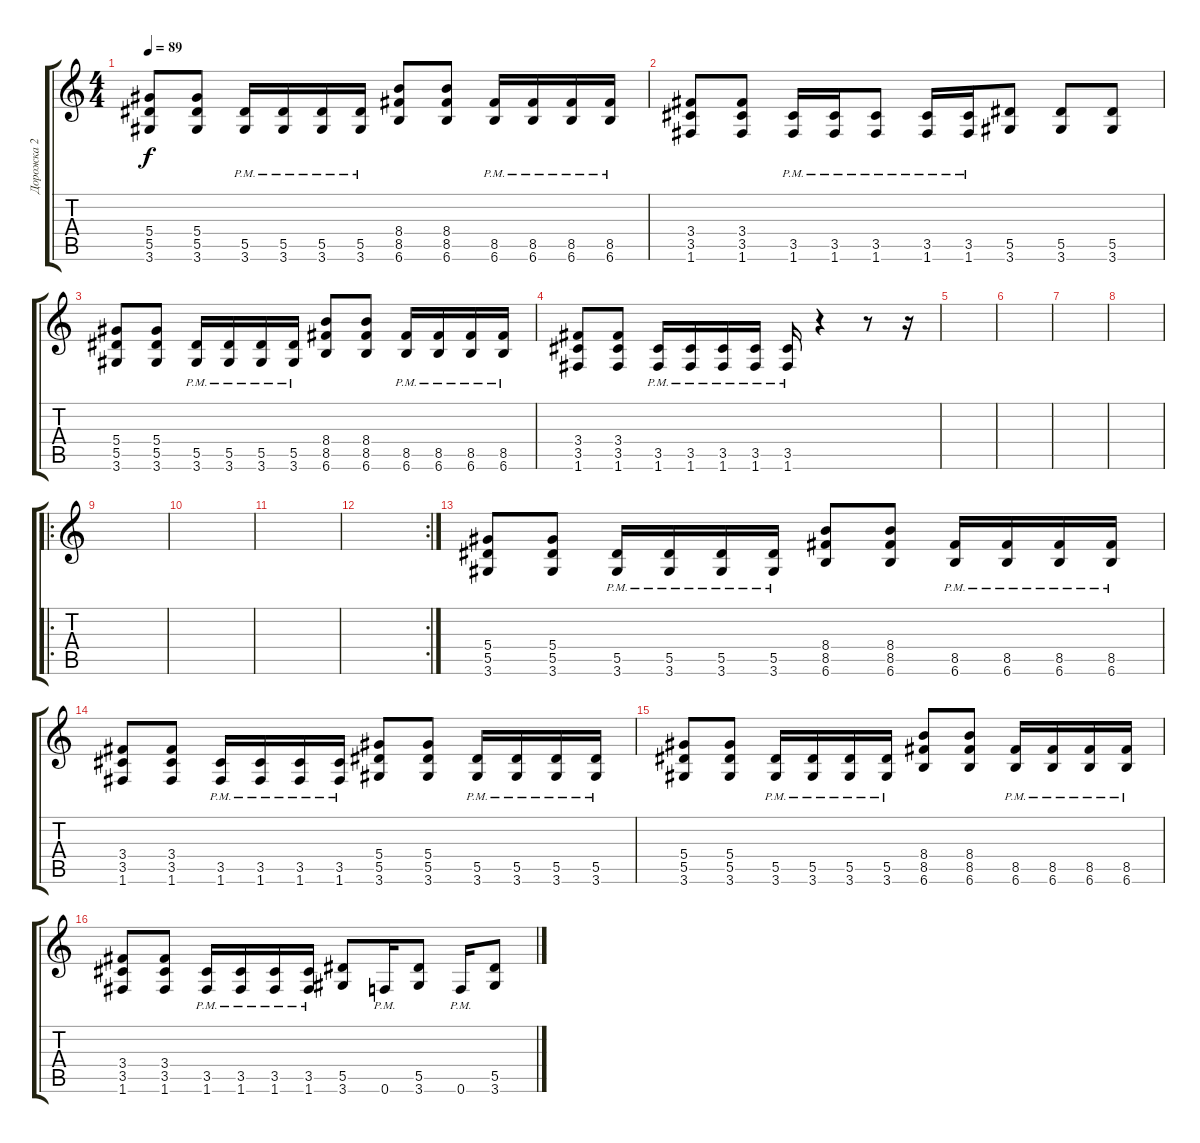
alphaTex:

\track ("Дорожка 2" "Дорожка 2") {instrument overdrivenguitar}
\staff {score tabs}
\tuning (F4 C4 Ab3 Eb3 Bb2 F2) {hide}
\ts (4 4)
\tempo 89
\clef g2
\ks c
(5.4 5.5 3.6).8{dy f} (5.4 5.5 3.6).8 (5.5{pm} 3.6{pm}).16 (5.5{pm} 3.6{pm}).16 (5.5{pm} 3.6{pm}).16 (5.5{pm} 3.6{pm}).16 (8.4 8.5 6.6).8 (8.4 8.5 6.6).8 (8.5{pm} 6.6{pm}).16 (8.5{pm} 6.6{pm}).16 (8.5{pm} 6.6{pm}).16 (8.5{pm} 6.6{pm}).16 |
(3.4 3.5 1.6).8 (3.4 3.5 1.6).8 (3.5{pm} 1.6{pm}).16 (3.5{pm} 1.6{pm}).16 (3.5{pm} 1.6{pm}).8 (3.5{pm} 1.6{pm}).16 (3.5{pm} 1.6{pm}).16 (5.5 3.6).8 (5.5 3.6).8 (5.5 3.6).8 |
(5.4 5.5 3.6).8 (5.4 5.5 3.6).8 (5.5{pm} 3.6{pm}).16 (5.5{pm} 3.6{pm}).16 (5.5{pm} 3.6{pm}).16 (5.5{pm} 3.6{pm}).16 (8.4 8.5 6.6).8 (8.4 8.5 6.6).8 (8.5{pm} 6.6{pm}).16 (8.5{pm} 6.6{pm}).16 (8.5{pm} 6.6{pm}).16 (8.5{pm} 6.6{pm}).16 |
(3.4 3.5 1.6).8 (3.4 3.5 1.6).8 (3.5{pm} 1.6{pm}).16 (3.5{pm} 1.6{pm}).16 (3.5{pm} 1.6{pm}).16 (3.5{pm} 1.6{pm}).16 (3.5{pm} 1.6{pm}).16 r.4 r.8 r.16 |
|
|
|
|
\ro
|
|
|
\rc 2
|
(5.4 5.5 3.6).8 (5.4 5.5 3.6).8 (5.5{pm} 3.6{pm}).16 (5.5{pm} 3.6{pm}).16 (5.5{pm} 3.6{pm}).16 (5.5{pm} 3.6{pm}).16 (8.4 8.5 6.6).8 (8.4 8.5 6.6).8 (8.5{pm} 6.6{pm}).16 (8.5{pm} 6.6{pm}).16 (8.5{pm} 6.6{pm}).16 (8.5{pm} 6.6{pm}).16 |
(3.4 3.5 1.6).8 (3.4 3.5 1.6).8 (3.5{pm} 1.6{pm}).16 (3.5{pm} 1.6{pm}).16 (3.5{pm} 1.6{pm}).16 (3.5{pm} 1.6{pm}).16 (5.4 5.5 3.6).8 (5.4 5.5 3.6).8 (5.5{pm} 3.6{pm}).16 (5.5{pm} 3.6{pm}).16 (5.5{pm} 3.6{pm}).16 (5.5{pm} 3.6{pm}).16 |
(5.4 5.5 3.6).8 (5.4 5.5 3.6).8 (5.5{pm} 3.6{pm}).16 (5.5{pm} 3.6{pm}).16 (5.5{pm} 3.6{pm}).16 (5.5{pm} 3.6{pm}).16 (8.4 8.5 6.6).8 (8.4 8.5 6.6).8 (8.5{pm} 6.6{pm}).16 (8.5{pm} 6.6{pm}).16 (8.5{pm} 6.6{pm}).16 (8.5{pm} 6.6{pm}).16 |
(3.4 3.5 1.6).8 (3.4 3.5 1.6).8 (3.5{pm} 1.6{pm}).16 (3.5{pm} 1.6{pm}).16 (3.5{pm} 1.6{pm}).16 (3.5{pm} 1.6{pm}).16 (5.5 3.6).8 0.6{pm}.16 (5.5 3.6).8 0.6{pm}.16 (5.5 3.6).8
